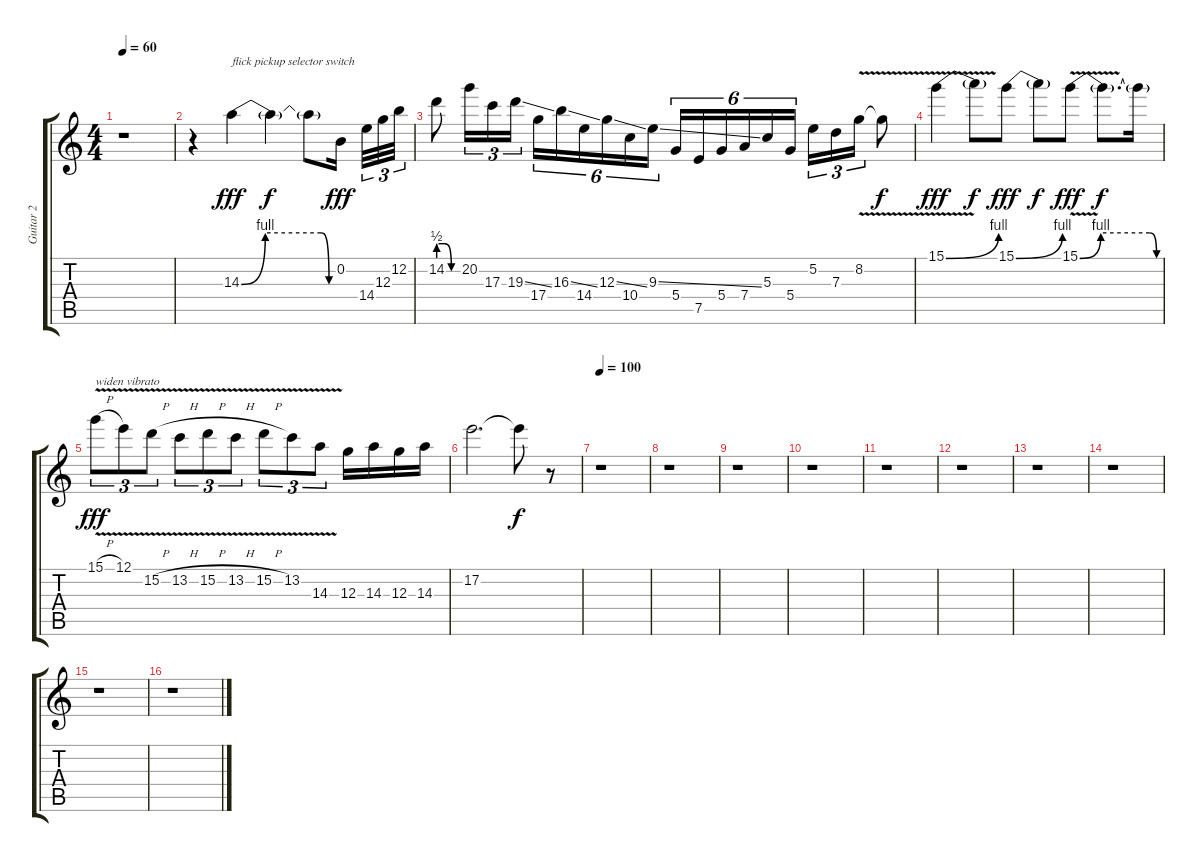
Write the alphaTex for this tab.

\track ("Guitar 2" "Guitar 2") {instrument distortionguitar}
\staff {score tabs}
\tuning (E4 B3 G3 D3 A2 E2) {hide}
\ts (4 4)
\tempo 60
\clef g2
\ks c
r.1{dy f} |
r.4 14.3{be (custom 0 0 15 4 50 4 55 0 60 0)}.4{txt "flick pickup selector switch" dy fff} 14.3{t}.4{dy f} 14.3{t}.8 0.2.16{dy fff} 14.4.32{tu (3 2)} 12.3.32{tu (3 2)} 12.2.32{tu (3 2)} |
14.2{be (custom 0 2 20 2 40 0 60 0)}.8 20.2.16{tu (3 2)} 17.3.16{tu (3 2)} 19.3{ss}.16{tu (3 2)} 17.4.16{tu (6 4)} 16.3{ss}.16{tu (6 4)} 14.4.16{tu (6 4)} 12.3{ss}.16{tu (6 4)} 10.4.16{tu (6 4)} 9.3{ss}.16{tu (6 4)} 5.4.16{tu (6 4)} 7.5.16{tu (6 4)} 5.4.16{tu (6 4)} 7.4.16{tu (6 4)} 5.3.16{tu (6 4)} 5.4.16{tu (6 4)} 5.2.16{tu (3 2)} 7.3.16{tu (3 2)} 8.2{v}.16{tu (3 2)} 8.2{t}.8{dy f} |
15.1{be (bend 0 0 60 4) v}.4{dy fff} 15.1{t}.8{dy f} 15.1{be (bend 0 0 60 4)}.8{dy fff} 15.1{t}.8{dy f} 15.1{be (custom 0 0 15 4 50 4 55 0 60 0) v}.8{dy fff} 15.1{t}.8{d dy f} 15.1{t}.16 |
15.1{v h}.8{tu (3 2) txt "widen vibrato" dy fff} 12.1{v}.8{tu (3 2)} 15.2{v h}.8{tu (3 2)} 13.2{v h}.8{tu (3 2)} 15.2{v h}.8{tu (3 2)} 13.2{v h}.8{tu (3 2)} 15.2{v h}.8{tu (3 2)} 13.2{v}.8{tu (3 2)} 14.3{v}.8{tu (3 2)} 12.3.16 14.3.16 12.3.16 14.3.16 |
17.2.2{d} 17.2{t}.8{dy f} r.8 |
\tempo 100
r.1 |
r.1 |
r.1 |
r.1 |
r.1 |
r.1 |
r.1 |
r.1 |
r.1 |
r.1
